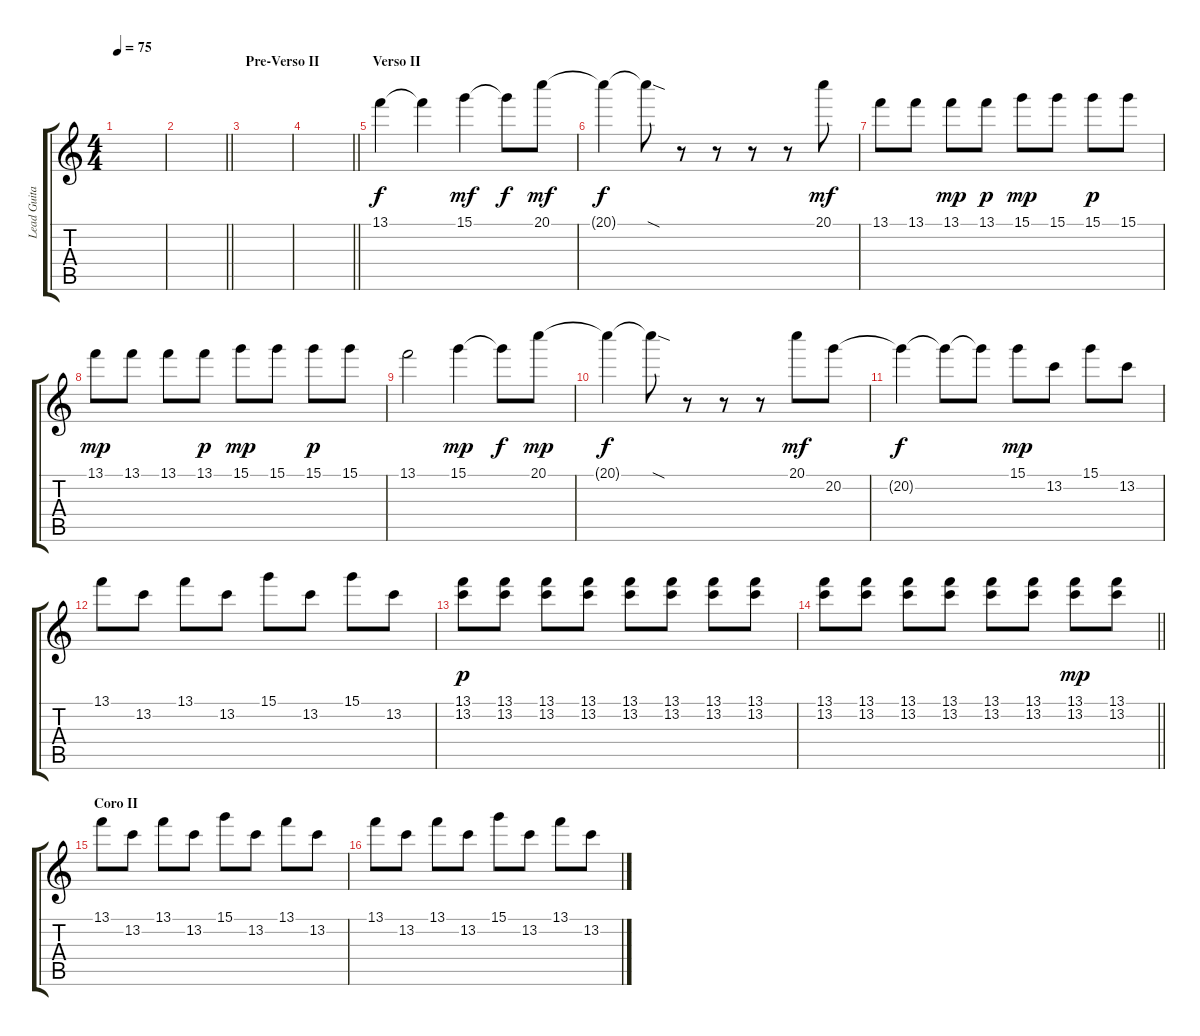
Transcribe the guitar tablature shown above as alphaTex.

\track ("Lead Guitar" "Lead Guita") {instrument distortionguitar}
\staff {score tabs}
\tuning (E4 B3 G3 D3 A2 E2) {hide}
\ts (4 4)
\tempo 75
\clef g2
\ks c
|
\barLineRight lightlight
|
\section ("" "Pre-Verso II")
|
\barLineRight lightlight
|
\section ("" "Verso II")
13.1.4 13.1{t}.4{dy f} 15.1.4{dy mf} 15.1{t}.8{dy f} 20.1.8{dy mf} |
20.1{t}.4{dy f} 20.1{sod t}.8 r.8 r.8 r.8 r.8 20.1.8{dy mf} |
13.1.8 13.1.8 13.1.8{dy mp} 13.1.8{dy p} 15.1.8{dy mp} 15.1.8 15.1.8{dy p} 15.1.8 |
13.1.8{dy mp} 13.1.8 13.1.8 13.1.8{dy p} 15.1.8{dy mp} 15.1.8 15.1.8{dy p} 15.1.8 |
13.1.2 15.1.4{dy mp} 15.1{t}.8{dy f} 20.1.8{dy mp} |
20.1{t}.4{dy f} 20.1{sod t}.8 r.8 r.8 r.8 20.1.8{dy mf} 20.2.8 |
20.2{t}.4{dy f} 20.2{t}.8 20.2{t}.8 15.1.8{dy mp} 13.2.8 15.1.8 13.2.8 |
13.1.8 13.2.8 13.1.8 13.2.8 15.1.8 13.2.8 15.1.8 13.2.8 |
(13.1 13.2).8{dy p} (13.1 13.2).8 (13.1 13.2).8 (13.1 13.2).8 (13.1 13.2).8 (13.1 13.2).8 (13.1 13.2).8 (13.1 13.2).8 |
\barLineRight lightlight
(13.1 13.2).8 (13.1 13.2).8 (13.1 13.2).8 (13.1 13.2).8 (13.1 13.2).8 (13.1 13.2).8 (13.1 13.2).8{dy mp} (13.1 13.2).8 |
\section ("" "Coro II")
13.1.8 13.2.8 13.1.8 13.2.8 15.1.8 13.2.8 13.1.8 13.2.8 |
13.1.8 13.2.8 13.1.8 13.2.8 15.1.8 13.2.8 13.1.8 13.2.8
